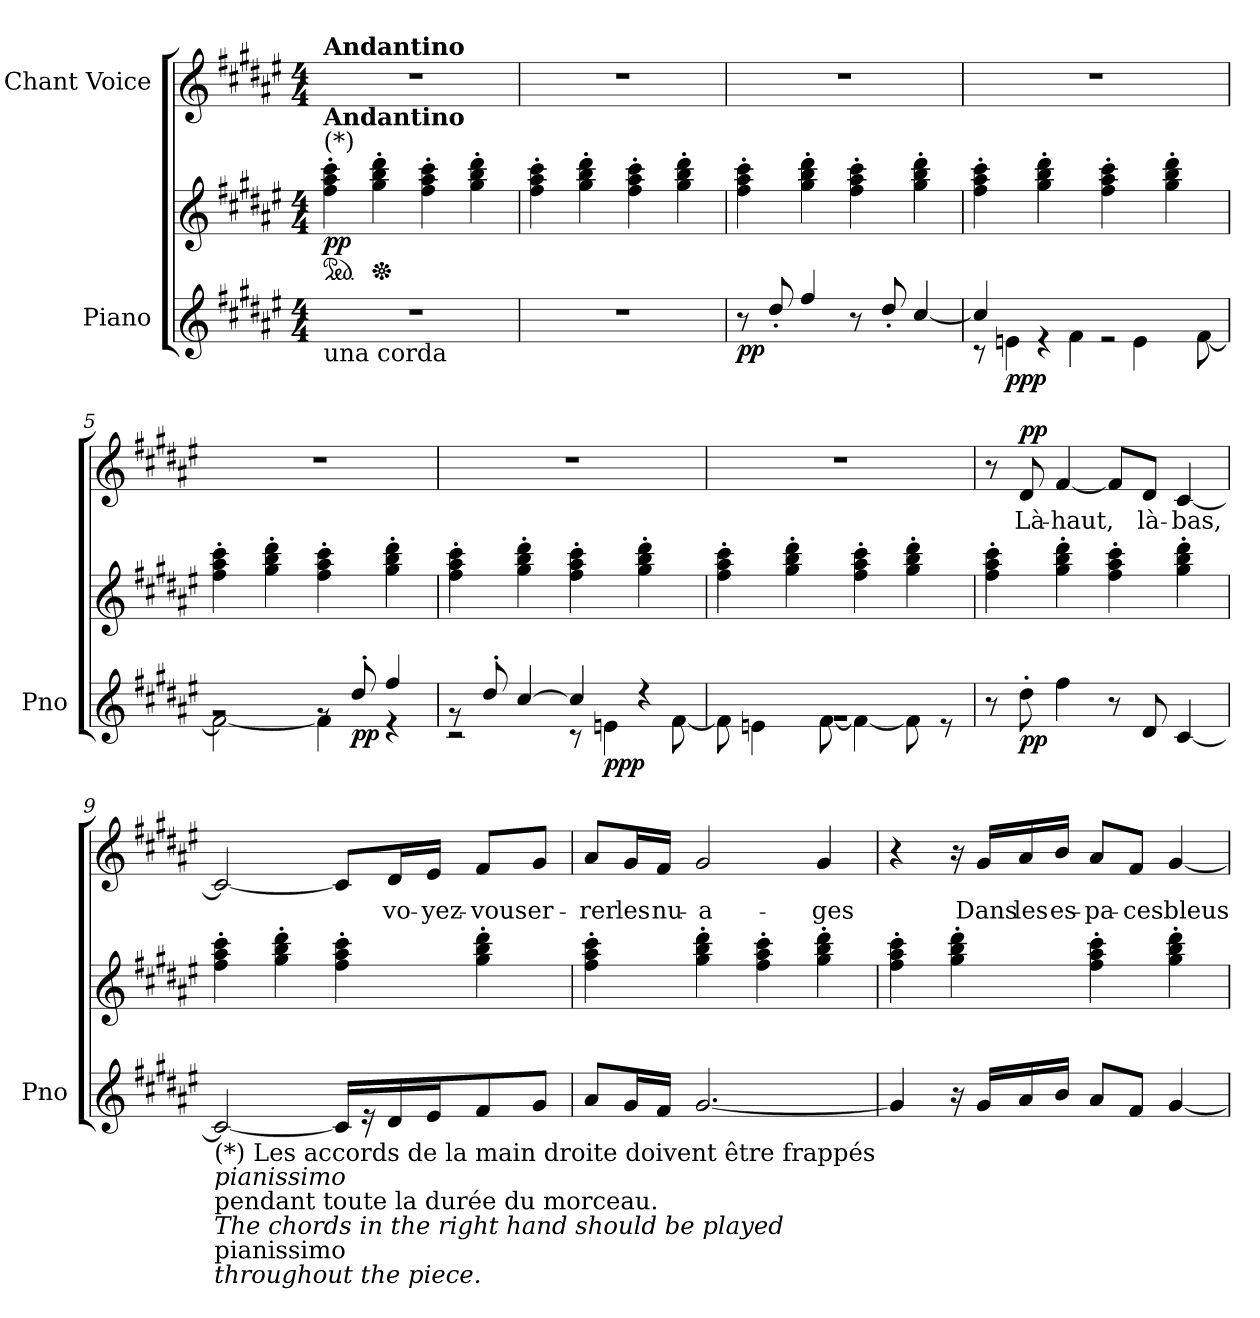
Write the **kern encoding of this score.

**kern	**kern	**dynam	**kern	**text	**dynam
*part2	*part2	*part2	*part1	*part1	*part1
*staff3	*staff2	*staff2/3	*staff1	*staff1	*staff1
*I"Piano	*	*	*I"Chant Voice	*	*
*I'Pno	*	*	*	*	*
*clefG2	*clefG2	*	*clefG2	*	*
*k[f#c#g#d#a#e#]	*k[f#c#g#d#a#e#]	*	*k[f#c#g#d#a#e#]	*	*
*M4/4	*M4/4	*	*M4/4	*	*
*	*ped	*	*	*	*
=1	=1	=1	=1	=1	=1
!	!	!	!LO:TX:a:B:t=Andantino	!	!
!	!	!	!LO:TX:b:B:t=Andantino	!	!
!	!	!	!LO:TX:b:t=(*)	!	!
!LO:TX:b:t=una corda	!	!	!	!	!
!	!	!LO:DY:b	!	!	!
1r	4ff#\' 4aa#\' 4ccc#\'	pp	1r	.	.
*	*Xped	*	*	*	*
.	4gg#\' 4bb\' 4ddd#\'	.	.	.	.
.	4ff#\' 4aa#\' 4ccc#\'	.	.	.	.
.	4gg#\' 4bb\' 4ddd#\'	.	.	.	.
=2	=2	=2	=2	=2	=2
1r	4ff#\' 4aa#\' 4ccc#\'	.	1r	.	.
.	4gg#\' 4bb\' 4ddd#\'	.	.	.	.
.	4ff#\' 4aa#\' 4ccc#\'	.	.	.	.
.	4gg#\' 4bb\' 4ddd#\'	.	.	.	.
=3	=3	=3	=3	=3	=3
!	!	!LO:DY:b=2	!	!	!
8r	4ff#\' 4aa#\' 4ccc#\'	pp	1r	.	.
8dd#'/	.	.	.	.	.
4ff#/	4gg#\' 4bb\' 4ddd#\'	.	.	.	.
8r	4ff#\' 4aa#\' 4ccc#\'	.	.	.	.
8dd#'/	.	.	.	.	.
[4cc#/	4gg#\' 4bb\' 4ddd#\'	.	.	.	.
=4	=4	=4	=4	=4	=4
*^	*	*	*	*	*
4cc#/]	8r	4ff#\' 4aa#\' 4ccc#\'	.	1r	.	.
!	!	!	!LO:DY:b=2	!	!	!
.	4en\	.	ppp	.	.	.
4re	.	4gg#\' 4bb\' 4ddd#\'	.	.	.	.
.	4f#\	.	.	.	.	.
2re	.	4ff#\' 4aa#\' 4ccc#\'	.	.	.	.
.	4e\	.	.	.	.	.
.	.	4gg#\' 4bb\' 4ddd#\'	.	.	.	.
.	[8f#\	.	.	.	.	.
!!LO:LB:g=z
=5	=5	=5	=5	=5	=5	=5
2rg	2f#\_	4ff#\' 4aa#\' 4ccc#\'	.	1r	.	.
.	.	4gg#\' 4bb\' 4ddd#\'	.	.	.	.
8rg	4f#\]	4ff#\' 4aa#\' 4ccc#\'	.	.	.	.
!	!	!	!LO:DY:b=2	!	!	!
8dd#'/	.	.	pp	.	.	.
4ff#/	4r	4gg#\' 4bb\' 4ddd#\'	.	.	.	.
=6	=6	=6	=6	=6	=6	=6
8rg	2r	4ff#\' 4aa#\' 4ccc#\'	.	1r	.	.
8dd#'/	.	.	.	.	.	.
[4cc#/	.	4gg#\' 4bb\' 4ddd#\'	.	.	.	.
4cc#/]	8r	4ff#\' 4aa#\' 4ccc#\'	.	.	.	.
!	!	!	!LO:DY:b=2	!	!	!
.	4en\	.	ppp	.	.	.
4r	.	4gg#\' 4bb\' 4ddd#\'	.	.	.	.
.	[8f#\	.	.	.	.	.
=7	=7	=7	=7	=7	=7	=7
1rg	8f#\]	4ff#\' 4aa#\' 4ccc#\'	.	1r	.	.
.	4en\	.	.	.	.	.
.	.	4gg#\' 4bb\' 4ddd#\'	.	.	.	.
.	[8f#\	.	.	.	.	.
.	4f#\_	4ff#\' 4aa#\' 4ccc#\'	.	.	.	.
.	8f#\]	4gg#\' 4bb\' 4ddd#\'	.	.	.	.
.	8r	.	.	.	.	.
*v	*v	*	*	*	*	*
=8	=8	=8	=8	=8	=8
8r	4ff#\' 4aa#\' 4ccc#\'	.	8r	.	.
!	!	!LO:DY:b=2	!	!LO:LY:b	!LO:DY:a
8dd#'\	.	pp	8d#/	Là-	pp
!	!	!	!	!LO:LY:b	!
4ff#\	4gg#\' 4bb\' 4ddd#\'	.	[4f#/	-haut,	.
8r	4ff#\' 4aa#\' 4ccc#\'	.	8f#/L]	.	.
!	!	!	!	!LO:LY:b	!
8d#/	.	.	8d#/J	là-	.
!	!	!	!	!LO:LY:b	!
[4c#/	4gg#\' 4bb\' 4ddd#\'	.	[4c#/	-bas,	.
!!LO:LB:g=z
=9	=9	=9	=9	=9	=9
!LO:TX:b:t=(*) Les accords de la main droite doivent être frappés	!	!	!	!	!
!LO:TX:b:i:t=pianissimo	!	!	!	!	!
!LO:TX:b:t=pendant toute la durée du morceau.	!	!	!	!	!
!LO:TX:b:i:t=The chords in the right hand should be played	!	!	!	!	!
!LO:TX:b:t=pianissimo	!	!	!	!	!
!LO:TX:b:i:t=throughout the piece.	!	!	!	!	!
2c#/_	4ff#\' 4aa#\' 4ccc#\'	.	2c#/_	.	.
.	4gg#\' 4bb\' 4ddd#\'	.	.	.	.
16c#/LL]	4ff#\' 4aa#\' 4ccc#\'	.	8c#/L]	.	.
16r	.	.	.	.	.
!	!	!	!	!LO:LY:b	!
16d#/	.	.	16d#/L	vo-	.
!	!	!	!	!LO:LY:b	!
16e#/J	.	.	16e#/JJ	-yez-	.
!	!	!	!	!LO:LY:b	!
8f#/	4gg#\' 4bb\' 4ddd#\'	.	8f#/L	-vous	.
!	!	!	!	!LO:LY:b	!
8g#/J	.	.	8g#/J	er-	.
=10	=10	=10	=10	=10	=10
!	!	!	!	!LO:LY:b	!
8a#/L	4ff#\' 4aa#\' 4ccc#\'	.	8a#/L	-rer	.
!	!	!	!	!LO:LY:b	!
16g#/L	.	.	16g#/L	les	.
!	!	!	!	!LO:LY:b	!
16f#/JJ	.	.	16f#/JJ	nu-	.
!	!	!	!	!LO:LY:b	!
[2.g#/	4gg#\' 4bb\' 4ddd#\'	.	2g#/	-a-	.
.	4ff#\' 4aa#\' 4ccc#\'	.	.	.	.
!	!	!	!	!LO:LY:b	!
.	4gg#\' 4bb\' 4ddd#\'	.	4g#/	-ges	.
=11	=11	=11	=11	=11	=11
4g#/]	4ff#\' 4aa#\' 4ccc#\'	.	4r	.	.
16r	4gg#\' 4bb\' 4ddd#\'	.	16r	.	.
!	!	!	!	!LO:LY:b	!
16g#/LL	.	.	16g#/LL	Dans	.
!	!	!	!	!LO:LY:b	!
16a#/	.	.	16a#/	les	.
!	!	!	!	!LO:LY:b	!
16b/JJ	.	.	16b/JJ	es-	.
!	!	!	!	!LO:LY:b	!
8a#/L	4ff#\' 4aa#\' 4ccc#\'	.	8a#/L	-pa-	.
!	!	!	!	!LO:LY:b	!
8f#/J	.	.	8f#/J	-ces	.
!	!	!	!	!LO:LY:b	!
[4g#/	4gg#\' 4bb\' 4ddd#\'	.	[4g#/	bleus	.
=	=	=	=	=	=
*-	*-	*-	*-	*-	*-
